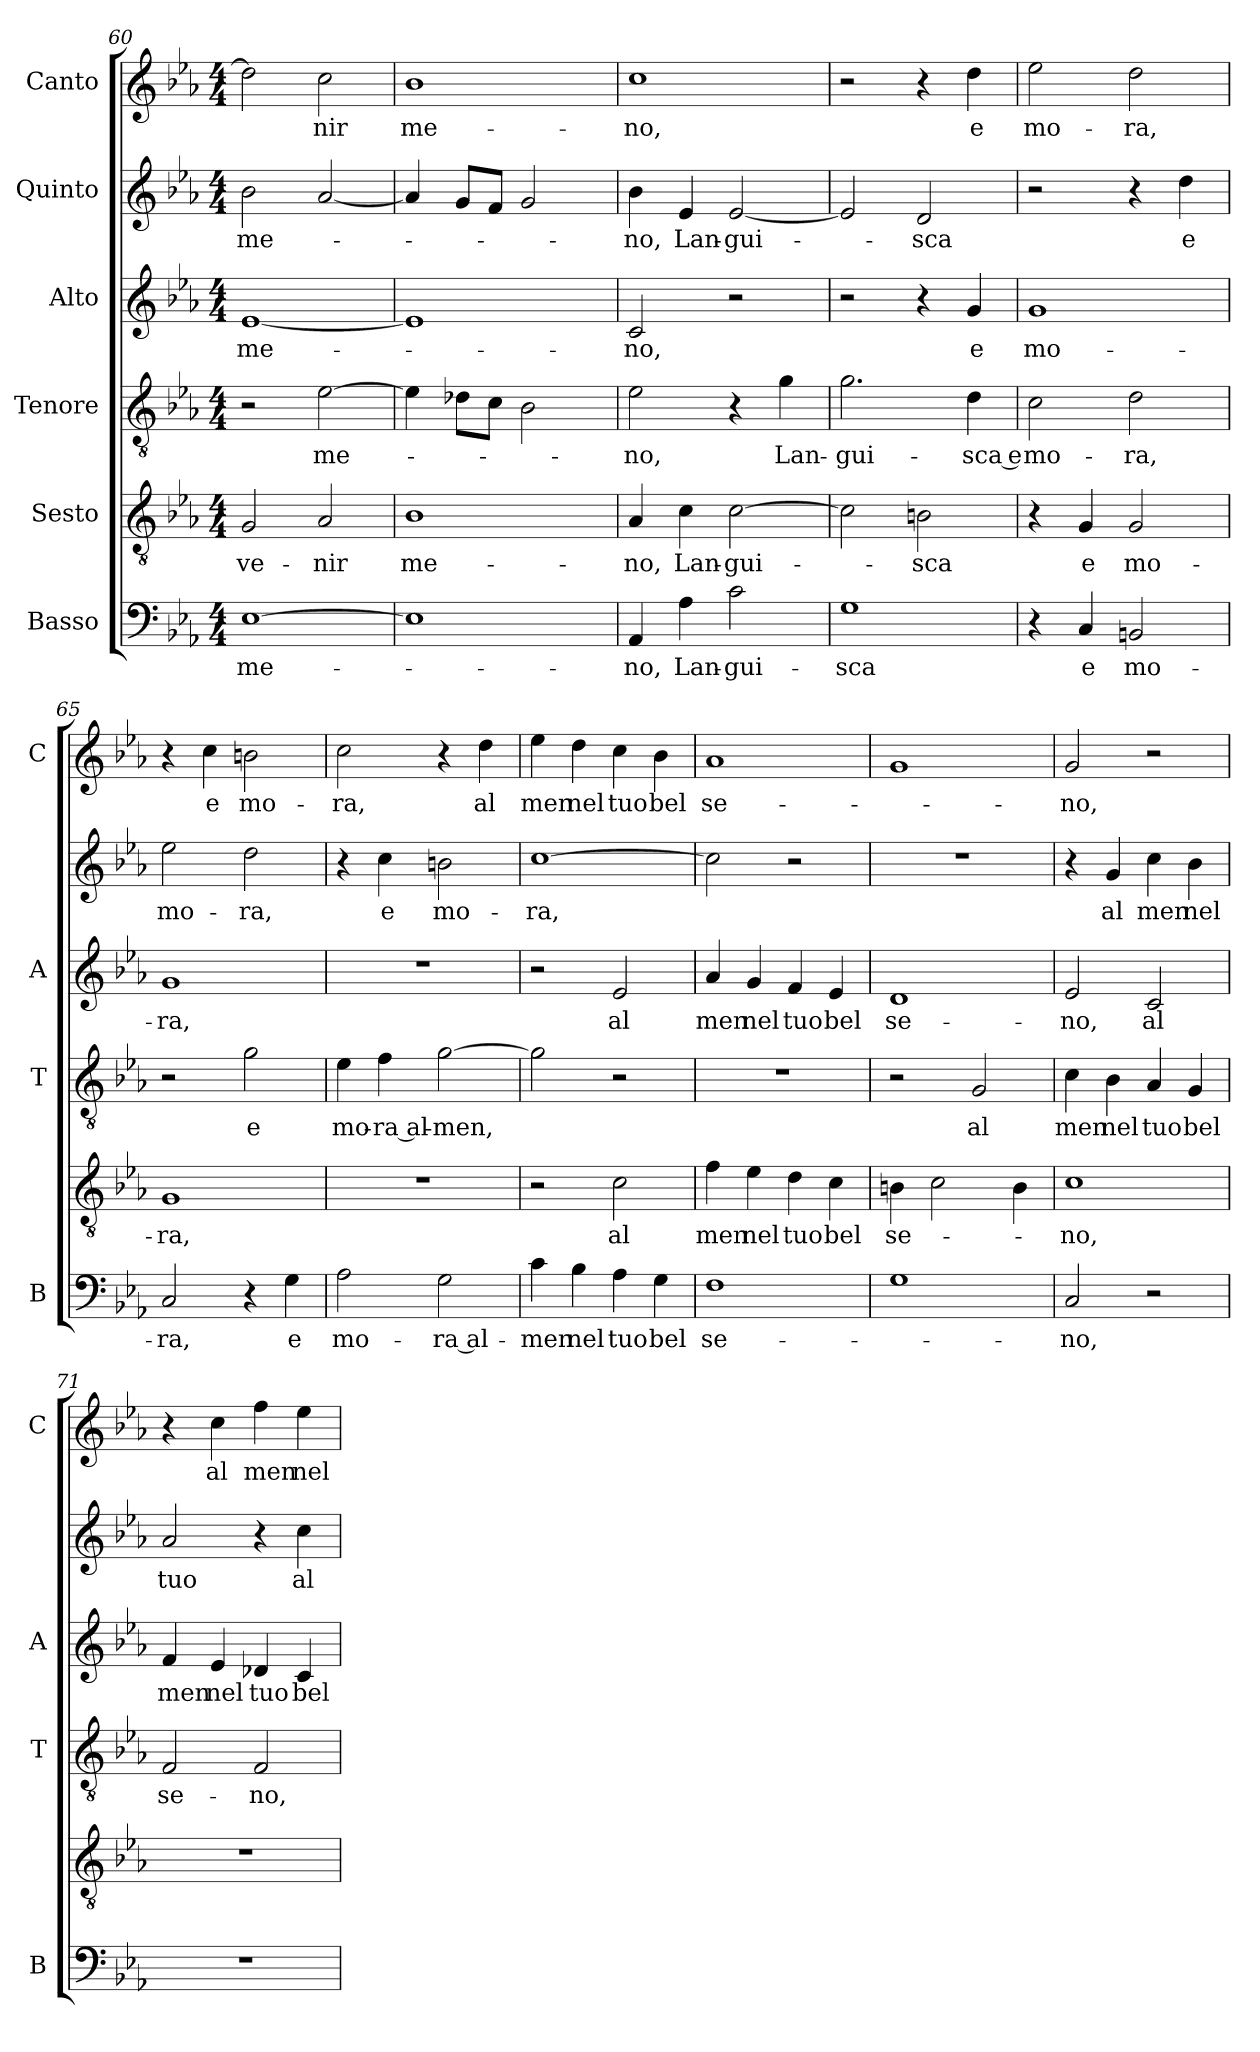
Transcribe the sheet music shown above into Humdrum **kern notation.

**kern	**text	**kern	**text	**kern	**text	**kern	**text	**kern	**text	**kern	**text
*part6	*part6	*part5	*part5	*part4	*part4	*part3	*part3	*part2	*part2	*part1	*part1
*staff6	*staff6	*staff5	*staff5	*staff4	*staff4	*staff3	*staff3	*staff2	*staff2	*staff1	*staff1
*I"Basso	*	*I"Sesto	*	*I"Tenore	*	*I"Alto	*	*I"Quinto	*	*I"Canto	*
*I'B	*	*	*	*I'T	*	*I'A	*	*	*	*I'C	*
*clefF4	*	*clefGv2	*	*clefGv2	*	*clefG2	*	*clefG2	*	*clefG2	*
*k[b-e-a-]	*	*k[b-e-a-]	*	*k[b-e-a-]	*	*k[b-e-a-]	*	*k[b-e-a-]	*	*k[b-e-a-]	*
*E-:	*	*E-:	*	*E-:	*	*E-:	*	*E-:	*	*E-:	*
*M4/4	*	*M4/4	*	*M4/4	*	*M4/4	*	*M4/4	*	*M4/4	*
=60	=60	=60	=60	=60	=60	=60	=60	=60	=60	=60	=60
!	!LO:LY:b	!	!LO:LY:b	!	!	!	!LO:LY:b	!	!LO:LY:b	!	!
[1E-	me-	2G/	ve-	2r	.	[1e-	me-	2b-\	me-	2dd-\]	.
!	!	!	!LO:LY:b	!	!LO:LY:b	!	!	!	!	!	!LO:LY:b
.	.	2A-/	-nir	[2e-\	me-	.	.	[2a-/	.	2cc\	-nir
=61	=61	=61	=61	=61	=61	=61	=61	=61	=61	=61	=61
!	!	!	!LO:LY:b	!	!	!	!	!	!	!	!LO:LY:b
1E-]	.	1B-	me-	4e-\]	.	1e-]	.	4a-/]	.	1b-	me-
.	.	.	.	8d-X\L	.	.	.	8g/L	.	.	.
.	.	.	.	8c\J	.	.	.	8f/J	.	.	.
.	.	.	.	2B-\	.	.	.	2g/	.	.	.
!!LO:LB:g=z
=62	=62	=62	=62	=62	=62	=62	=62	=62	=62	=62	=62
!	!LO:LY:b	!	!LO:LY:b	!	!LO:LY:b	!	!LO:LY:b	!	!LO:LY:b	!	!LO:LY:b
4AA-/	-no,	4A-/	-no,	2e-\	-no,	2c/	-no,	4b-\	-no,	1cc	-no,
!	!LO:LY:b	!	!LO:LY:b	!	!	!	!	!	!LO:LY:b	!	!
4A-\	Lan-	4c\	Lan-	.	.	.	.	4e-/	Lan-	.	.
!	!LO:LY:b	!	!LO:LY:b	!	!	!	!	!	!LO:LY:b	!	!
2c\	-gui-	[2c\	-gui-	4r	.	2r	.	[2e-/	-gui-	.	.
!	!	!	!	!	!LO:LY:b	!	!	!	!	!	!
.	.	.	.	4g\	Lan-	.	.	.	.	.	.
=63	=63	=63	=63	=63	=63	=63	=63	=63	=63	=63	=63
!	!LO:LY:b	!	!	!	!LO:LY:b	!	!	!	!	!	!
1G	-sca	2c\]	.	2.g\	-gui-	2r	.	2e-/]	.	2r	.
!	!	!	!LO:LY:b	!	!	!	!	!	!LO:LY:b	!	!
.	.	2Bn\	-sca	.	.	4r	.	2d/	-sca	4r	.
!	!	!	!	!	!LO:LY:b	!	!LO:LY:b	!	!	!	!LO:LY:b
.	.	.	.	4d\	-sca e	4g/	e	.	.	4dd\	e
=64	=64	=64	=64	=64	=64	=64	=64	=64	=64	=64	=64
!	!	!	!	!	!LO:LY:b	!	!LO:LY:b	!	!	!	!LO:LY:b
4r	.	4r	.	2c\	mo-	1g	mo-	2r	.	2ee-\	mo-
!	!LO:LY:b	!	!LO:LY:b	!	!	!	!	!	!	!	!
4C/	e	4G/	e	.	.	.	.	.	.	.	.
!	!LO:LY:b	!	!LO:LY:b	!	!LO:LY:b	!	!	!	!	!	!LO:LY:b
2BBn/	mo-	2G/	mo-	2d\	-ra,	.	.	4r	.	2dd\	-ra,
!	!	!	!	!	!	!	!	!	!LO:LY:b	!	!
.	.	.	.	.	.	.	.	4dd\	e	.	.
=65	=65	=65	=65	=65	=65	=65	=65	=65	=65	=65	=65
!	!LO:LY:b	!	!LO:LY:b	!	!	!	!LO:LY:b	!	!LO:LY:b	!	!
2C/	-ra,	1G	-ra,	2r	.	1g	-ra,	2ee-\	mo-	4r	.
!	!	!	!	!	!	!	!	!	!	!	!LO:LY:b
.	.	.	.	.	.	.	.	.	.	4cc\	e
!	!	!	!	!	!LO:LY:b	!	!	!	!LO:LY:b	!	!LO:LY:b
4r	.	.	.	2g\	e	.	.	2dd\	-ra,	2bn\	mo-
!	!LO:LY:b	!	!	!	!	!	!	!	!	!	!
4G\	e	.	.	.	.	.	.	.	.	.	.
=66	=66	=66	=66	=66	=66	=66	=66	=66	=66	=66	=66
!	!LO:LY:b	!	!	!	!LO:LY:b	!	!	!	!	!	!LO:LY:b
2A-\	mo-	1r	.	4e-\	mo-	1r	.	4r	.	2cc\	-ra,
!	!	!	!	!	!LO:LY:b	!	!	!	!LO:LY:b	!	!
.	.	.	.	4f\	-ra al-	.	.	4cc\	e	.	.
!	!LO:LY:b	!	!	!	!LO:LY:b	!	!	!	!LO:LY:b	!	!
2G\	-ra al-	.	.	[2g\	-men,	.	.	2bn\	mo-	4r	.
!	!	!	!	!	!	!	!	!	!	!	!LO:LY:b
.	.	.	.	.	.	.	.	.	.	4dd\	al
=67	=67	=67	=67	=67	=67	=67	=67	=67	=67	=67	=67
!	!LO:LY:b	!	!	!	!	!	!	!	!LO:LY:b	!	!LO:LY:b
4c\	-men	2r	.	2g\]	.	2r	.	[1cc	-ra,	4ee-\	men
!	!LO:LY:b	!	!	!	!	!	!	!	!	!	!LO:LY:b
4B-\	nel	.	.	.	.	.	.	.	.	4dd\	nel
!	!LO:LY:b	!	!LO:LY:b	!	!	!	!LO:LY:b	!	!	!	!LO:LY:b
4A-\	tuo	2c\	al	2r	.	2e-/	al	.	.	4cc\	tuo
!	!LO:LY:b	!	!	!	!	!	!	!	!	!	!LO:LY:b
4G\	bel	.	.	.	.	.	.	.	.	4b-\	bel
=68	=68	=68	=68	=68	=68	=68	=68	=68	=68	=68	=68
!	!LO:LY:b	!	!LO:LY:b	!	!	!	!LO:LY:b	!	!	!	!LO:LY:b
1F	se-	4f\	men	1r	.	4a-/	men	2cc\]	.	1a-	se-
!	!	!	!LO:LY:b	!	!	!	!LO:LY:b	!	!	!	!
.	.	4e-\	nel	.	.	4g/	nel	.	.	.	.
!	!	!	!LO:LY:b	!	!	!	!LO:LY:b	!	!	!	!
.	.	4d\	tuo	.	.	4f/	tuo	2r	.	.	.
!	!	!	!LO:LY:b	!	!	!	!LO:LY:b	!	!	!	!
.	.	4c\	bel	.	.	4e-/	bel	.	.	.	.
=69	=69	=69	=69	=69	=69	=69	=69	=69	=69	=69	=69
!	!	!	!LO:LY:b	!	!	!	!LO:LY:b	!	!	!	!
1G	.	4Bn\	se-	2r	.	1d	se-	1r	.	1g	.
.	.	2c\	.	.	.	.	.	.	.	.	.
!	!	!	!	!	!LO:LY:b	!	!	!	!	!	!
.	.	.	.	2G/	al	.	.	.	.	.	.
.	.	4B\	.	.	.	.	.	.	.	.	.
=70	=70	=70	=70	=70	=70	=70	=70	=70	=70	=70	=70
!	!LO:LY:b	!	!LO:LY:b	!	!LO:LY:b	!	!LO:LY:b	!	!	!	!LO:LY:b
2C/	-no,	1c	-no,	4c\	men	2e-/	-no,	4r	.	2g/	-no,
!	!	!	!	!	!LO:LY:b	!	!	!	!LO:LY:b	!	!
.	.	.	.	4B-\	nel	.	.	4g/	al	.	.
!	!	!	!	!	!LO:LY:b	!	!LO:LY:b	!	!LO:LY:b	!	!
2r	.	.	.	4A-/	tuo	2c/	al	4cc\	men	2r	.
!	!	!	!	!	!LO:LY:b	!	!	!	!LO:LY:b	!	!
.	.	.	.	4G/	bel	.	.	4b-\	nel	.	.
!!LO:LB:g=z
=71	=71	=71	=71	=71	=71	=71	=71	=71	=71	=71	=71
!	!	!	!	!	!LO:LY:b	!	!LO:LY:b	!	!LO:LY:b	!	!
1r	.	1r	.	2F/	se-	4f/	men	2a-/	tuo	4r	.
!	!	!	!	!	!	!	!LO:LY:b	!	!	!	!LO:LY:b
.	.	.	.	.	.	4e-/	nel	.	.	4cc\	al
!	!	!	!	!	!LO:LY:b	!	!LO:LY:b	!	!	!	!LO:LY:b
.	.	.	.	2F/	-no,	4d-X/	tuo	4r	.	4ff\	men
!	!	!	!	!	!	!	!LO:LY:b	!	!LO:LY:b	!	!LO:LY:b
.	.	.	.	.	.	4c/	bel	4cc\	al	4ee-\	nel
=	=	=	=	=	=	=	=	=	=	=	=
*-	*-	*-	*-	*-	*-	*-	*-	*-	*-	*-	*-
